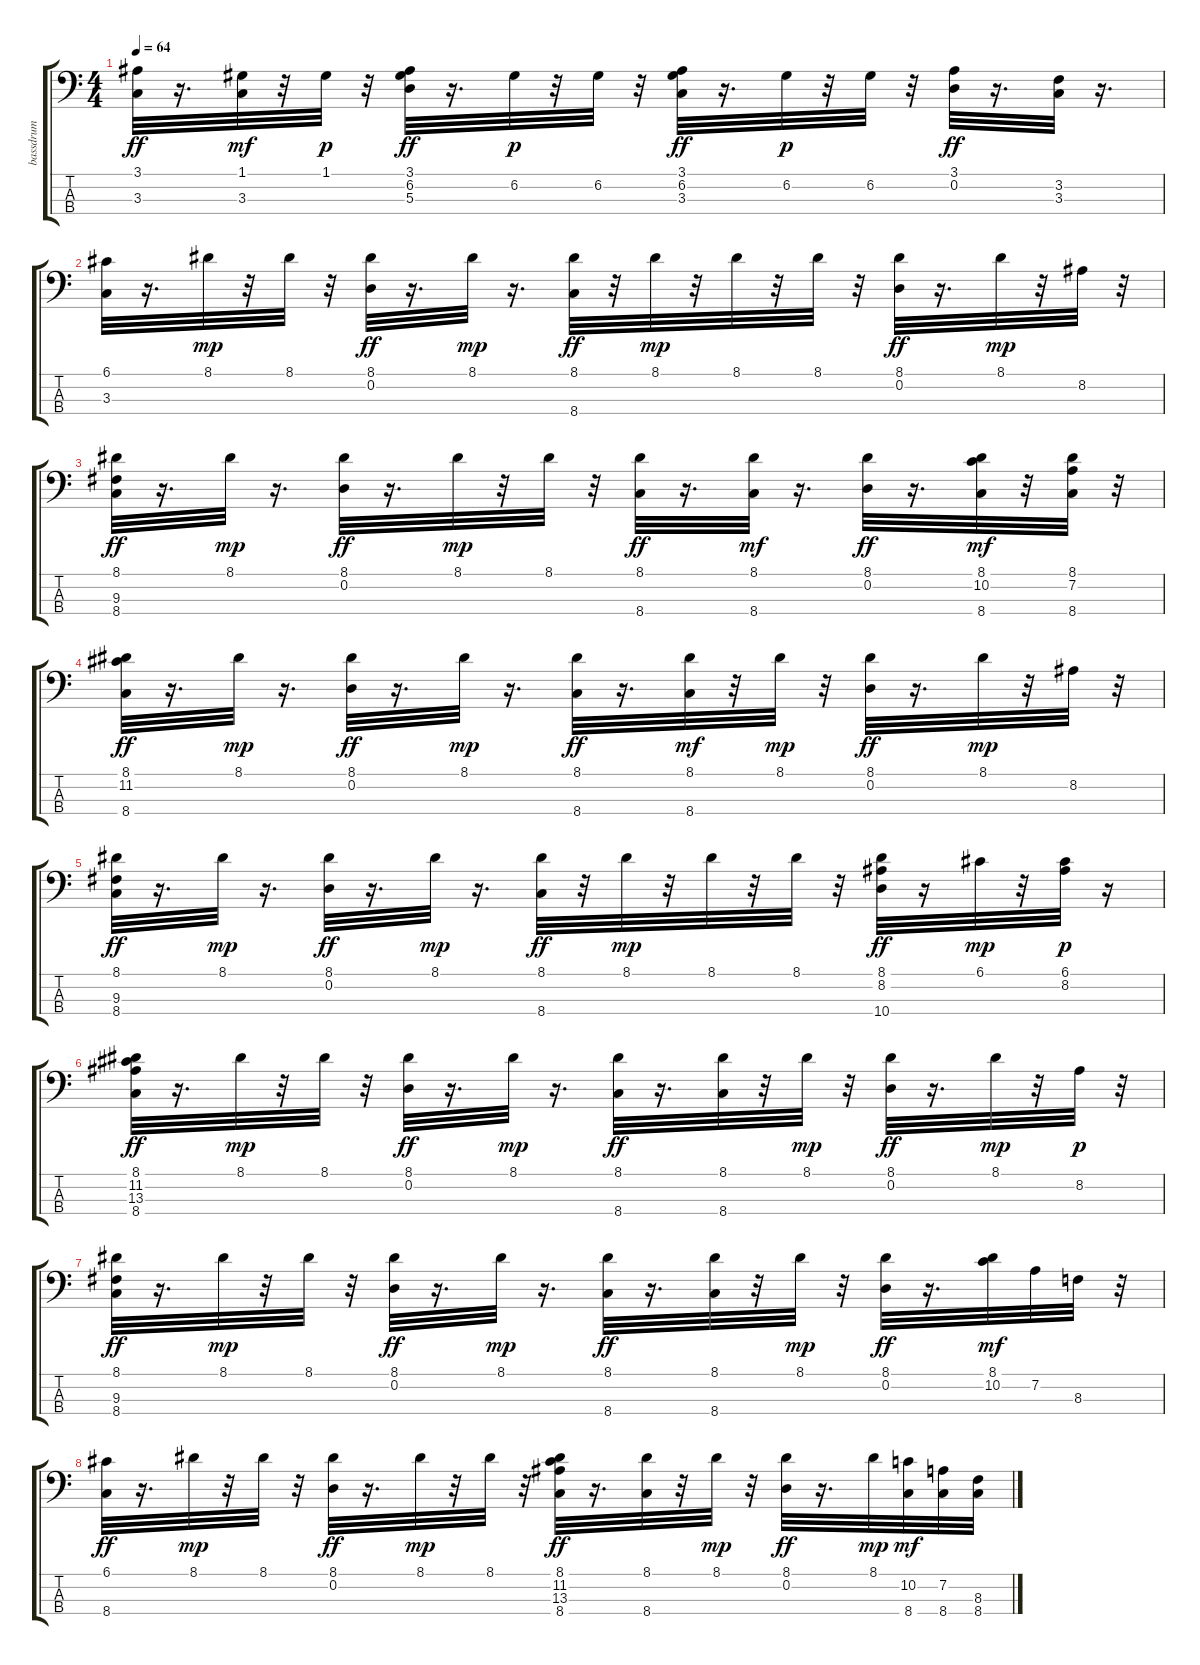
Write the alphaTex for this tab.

\track ("bassdrum" "bassdrum") {instrument distortionguitar}
\staff {score tabs}
\tuning (G2 D2 A1 E1) {hide}
\ts (4 4)
\tempo 64
\clef f4
\ks c
(3.1 3.3).32{dy ff} r.16{d} (1.1 3.3).32{dy mf} r.32 1.1.32{dy p} r.32 (3.1 6.2 5.3).32{dy ff} r.16{d} 6.2.32{dy p} r.32 6.2.32 r.32 (3.1 6.2 3.3).32{dy ff} r.16{d} 6.2.32{dy p} r.32 6.2.32 r.32 (3.1 0.2).32{dy ff} r.16{d} (3.2 3.3).32 r.16{d} |
(6.1 3.3).32 r.16{d} 8.1.32{dy mp} r.32 8.1.32 r.32 (8.1 0.2).32{dy ff} r.16{d} 8.1.32{dy mp} r.16{d} (8.1 8.4).32{dy ff} r.32 8.1.32{dy mp} r.32 8.1.32 r.32 8.1.32 r.32 (8.1 0.2).32{dy ff} r.16{d} 8.1.32{dy mp} r.32 8.2.32 r.32 |
(8.1 9.3 8.4).32{dy ff} r.16{d} 8.1.32{dy mp} r.16{d} (8.1 0.2).32{dy ff} r.16{d} 8.1.32{dy mp} r.32 8.1.32 r.32 (8.1 8.4).32{dy ff} r.16{d} (8.1 8.4).32{dy mf} r.16{d} (8.1 0.2).32{dy ff} r.16{d} (8.1 10.2 8.4).32{dy mf} r.32 (8.1 7.2 8.4).32 r.32 |
(8.1 11.2 8.4).32{dy ff} r.16{d} 8.1.32{dy mp} r.16{d} (8.1 0.2).32{dy ff} r.16{d} 8.1.32{dy mp} r.16{d} (8.1 8.4).32{dy ff} r.16{d} (8.1 8.4).32{dy mf} r.32 8.1.32{dy mp} r.32 (8.1 0.2).32{dy ff} r.16{d} 8.1.32{dy mp} r.32 8.2.32 r.32 |
(8.1 9.3 8.4).32{dy ff} r.16{d} 8.1.32{dy mp} r.16{d} (8.1 0.2).32{dy ff} r.16{d} 8.1.32{dy mp} r.16{d} (8.1 8.4).32{dy ff} r.32 8.1.32{dy mp} r.32 8.1.32 r.32 8.1.32 r.32 (8.1 8.2 10.4).32{dy ff} r.16 6.1.32{dy mp} r.32 (6.1 8.2).32{dy p} r.16 |
(8.1 11.2 13.3 8.4).32{dy ff} r.16{d} 8.1.32{dy mp} r.32 8.1.32 r.32 (8.1 0.2).32{dy ff} r.16{d} 8.1.32{dy mp} r.16{d} (8.1 8.4).32{dy ff} r.16{d} (8.1 8.4).32 r.32 8.1.32{dy mp} r.32 (8.1 0.2).32{dy ff} r.16{d} 8.1.32{dy mp} r.32 8.2.32{dy p} r.32 |
(8.1 9.3 8.4).32{dy ff} r.16{d} 8.1.32{dy mp} r.32 8.1.32 r.32 (8.1 0.2).32{dy ff} r.16{d} 8.1.32{dy mp} r.16{d} (8.1 8.4).32{dy ff} r.16{d} (8.1 8.4).32 r.32 8.1.32{dy mp} r.32 (8.1 0.2).32{dy ff} r.16{d} (8.1 10.2).32{dy mf} 7.2.32 8.3.32 r.32 |
(6.1 8.4).32{dy ff} r.16{d} 8.1.32{dy mp} r.32 8.1.32 r.32 (8.1 0.2).32{dy ff} r.16{d} 8.1.32{dy mp} r.32 8.1.32 r.32 (8.1 11.2 13.3 8.4).32{dy ff} r.16{d} (8.1 8.4).32 r.32 8.1.32{dy mp} r.32 (8.1 0.2).32{dy ff} r.16{d} 8.1.32{dy mp} (10.2 8.4).32{dy mf} (7.2 8.4).32 (8.3 8.4).32
